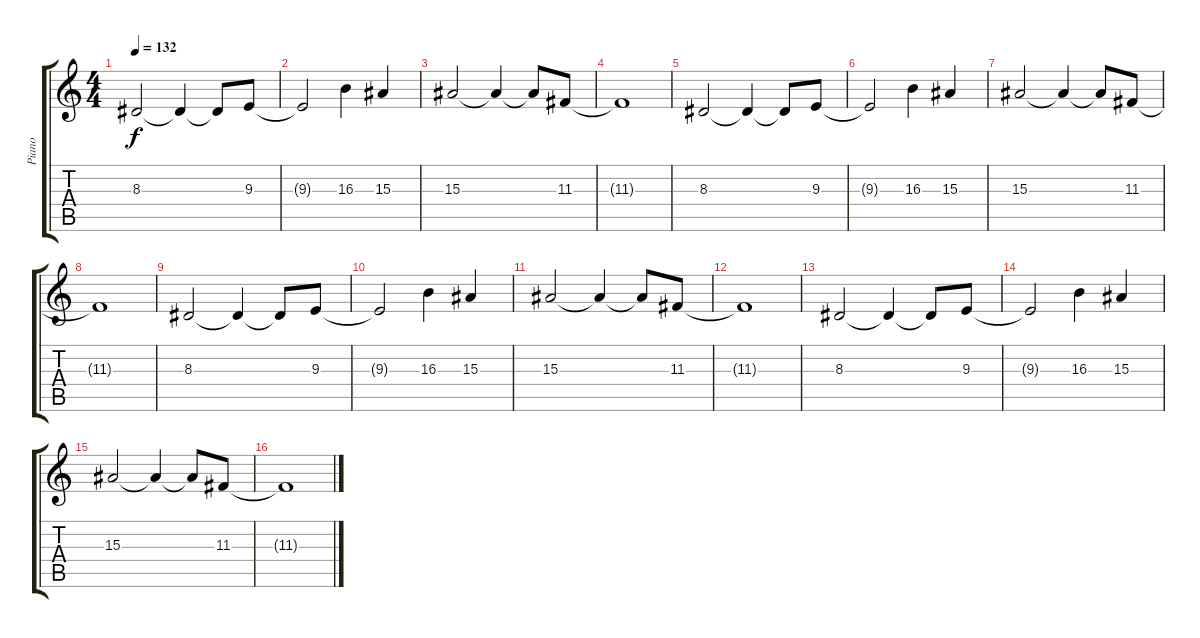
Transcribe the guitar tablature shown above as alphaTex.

\track ("Piano" "Piano") {instrument acousticgrandpiano}
\staff {score tabs}
\tuning (E4 B3 G3 D3 A2 E2) {hide}
\ts (4 4)
\tempo 132
\clef g2
\ks c
8.3.2{dy f} 8.3{t}.4 8.3{t}.8 9.3.8 |
9.3{t}.2 16.3.4 15.3.4 |
15.3.2 15.3{t}.4 15.3{t}.8 11.3.8 |
11.3{t}.1 |
8.3.2 8.3{t}.4 8.3{t}.8 9.3.8 |
9.3{t}.2 16.3.4 15.3.4 |
15.3.2 15.3{t}.4 15.3{t}.8 11.3.8 |
11.3{t}.1 |
8.3.2 8.3{t}.4 8.3{t}.8 9.3.8 |
9.3{t}.2 16.3.4 15.3.4 |
15.3.2 15.3{t}.4 15.3{t}.8 11.3.8 |
11.3{t}.1 |
8.3.2 8.3{t}.4 8.3{t}.8 9.3.8 |
9.3{t}.2 16.3.4 15.3.4 |
15.3.2 15.3{t}.4 15.3{t}.8 11.3.8 |
11.3{t}.1
